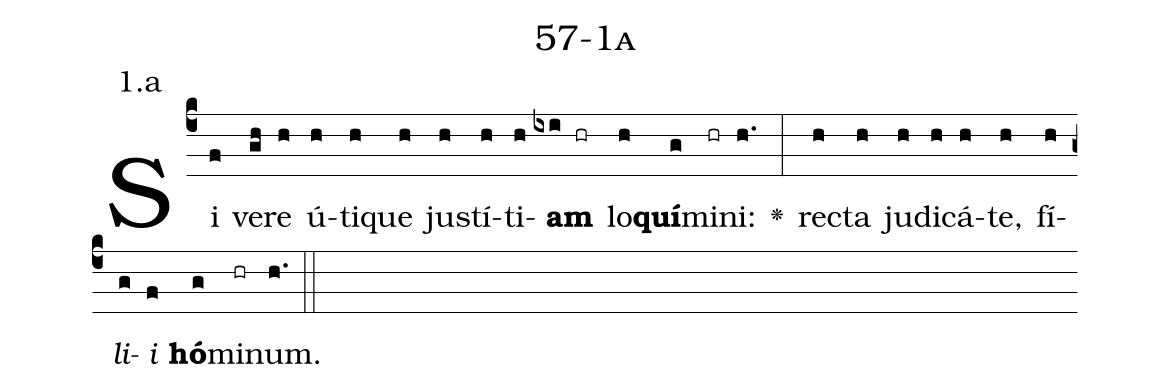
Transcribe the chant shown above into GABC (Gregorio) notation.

name: 57-1a;
annotation: 1.a;
%%
(c4)Si(f) ve(gh)re(h) ú(h)ti(h)que(h) jus(h)tí(h)ti(h)<b>am</b>(ixi hr) lo(h)<b>quí</b>(g)mi(hr)ni:(h.) <v>\greheightstar</v>(:) rec(h)ta(h) ju(h)di(h)cá(h)te,(h) fí(h)<i>li</i>(g)<i>i</i>(f) <b>hó</b>(g)mi(hr)num.(h.) (::)


%E(h) u(h) o(g) u(f) a(g) e.(h.) (::)
